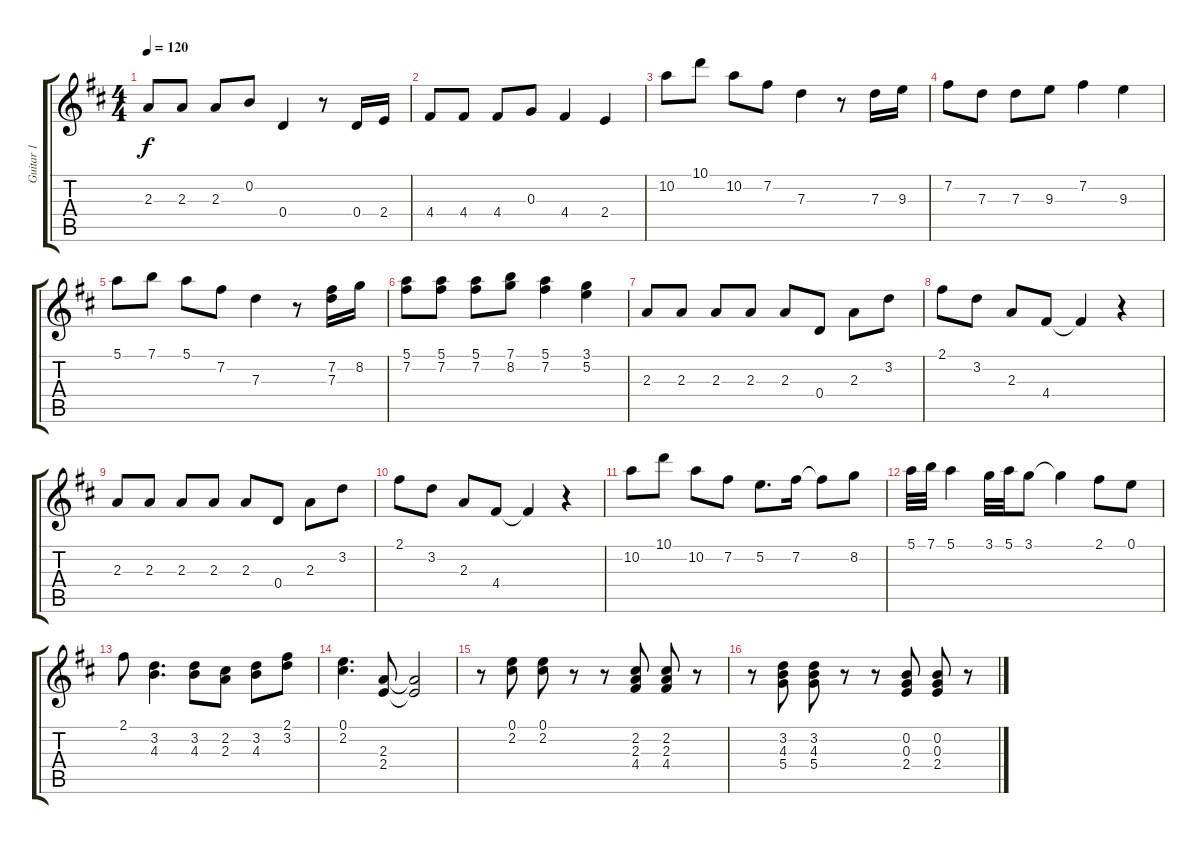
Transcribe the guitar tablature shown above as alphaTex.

\track ("Guitar 1" "Guitar 1") {instrument acousticguitarsteel}
\staff {score tabs}
\tuning (E4 B3 G3 D3 A2 E2) {hide}
\ts (4 4)
\tempo 120
\clef g2
\ks d
2.3.8{dy f} 2.3.8 2.3.8 0.2.8 0.4.4 r.8 0.4.16 2.4.16 |
4.4.8 4.4.8 4.4.8 0.3.8 4.4.4 2.4.4 |
10.2.8 10.1.8 10.2.8 7.2.8 7.3.4 r.8 7.3.16 9.3.16 |
7.2.8 7.3.8 7.3.8 9.3.8 7.2.4 9.3.4 |
5.1.8 7.1.8 5.1.8 7.2.8 7.3.4 r.8 (7.2 7.3).16 8.2.16 |
(5.1 7.2).8 (5.1 7.2).8 (5.1 7.2).8 (7.1 8.2).8 (5.1 7.2).4 (3.1 5.2).4 |
2.3.8 2.3.8 2.3.8 2.3.8 2.3.8 0.4.8 2.3.8 3.2.8 |
2.1.8 3.2.8 2.3.8 4.4.8 4.4{t}.4 r.4 |
2.3.8 2.3.8 2.3.8 2.3.8 2.3.8 0.4.8 2.3.8 3.2.8 |
2.1.8 3.2.8 2.3.8 4.4.8 4.4{t}.4 r.4 |
10.2.8 10.1.8 10.2.8 7.2.8 5.2.8{d} 7.2.16 7.2{t}.8 8.2.8 |
5.1.32 7.1.32 5.1.4 3.1.32 5.1.32 3.1.8 3.1{t}.4 2.1.8 0.1.8 |
2.1.8 (3.2 4.3).4{d} (3.2 4.3).8 (2.2 2.3).8 (3.2 4.3).8 (2.1 3.2).8 |
(0.1 2.2).4{d} (2.3 2.4).8 (2.3{t} 2.4{t}).2 |
r.8 (0.1 2.2).8 (0.1 2.2).8 r.8 r.8 (2.2 2.3 4.4).8 (2.2 2.3 4.4).8 r.8 |
r.8 (3.2 4.3 5.4).8 (3.2 4.3 5.4).8 r.8 r.8 (0.2 0.3 2.4).8 (0.2 0.3 2.4).8 r.8
